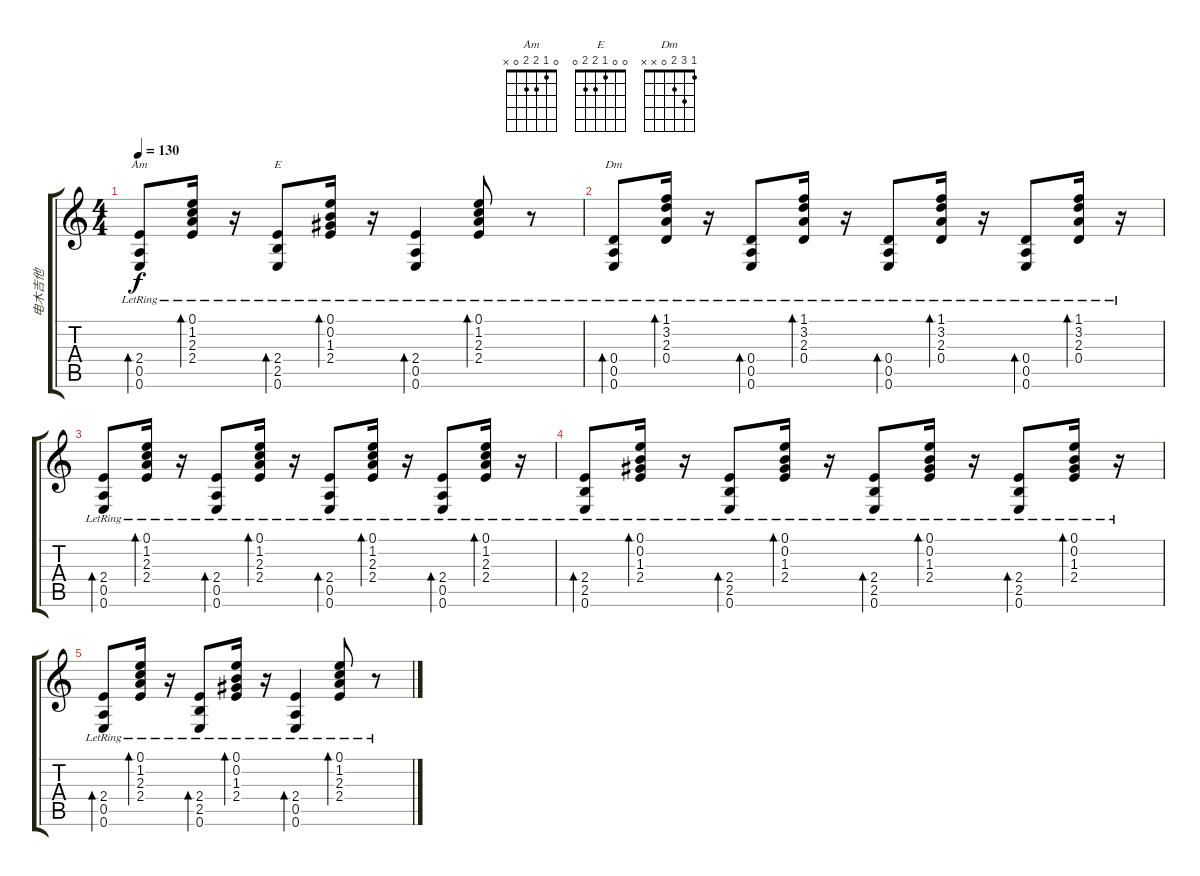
\track ("电木吉他" "电木吉他") {instrument acousticguitarsteel}
\staff {score tabs}
\tuning (E4 B3 G3 D3 A2 E2) {hide}
\chord ("Am" 0 1 2 2 0 x)
\chord ("E" 0 0 1 2 2 0)
\chord ("Dm" 1 3 2 0 x x)
\ts (4 4)
\tempo 130
\clef g2
\ks c
(2.4{lr} 0.5{lr} 0.6{lr}).8{bd 240 ch "Am" dy f} (0.1{lr} 1.2{lr} 2.3{lr} 2.4{lr}).16{bd 120} r.16 (2.4{lr} 2.5{lr} 0.6{lr}).8{bd 240 ch "E"} (0.1{lr} 0.2{lr} 1.3{lr} 2.4{lr}).16{bd 120} r.16 (2.4{lr} 0.5{lr} 0.6{lr}).4{bd 480} (0.1{lr} 1.2{lr} 2.3{lr} 2.4{lr}).8{bd 240} r.8 |
(0.4{lr} 0.5{lr} 0.6{lr}).8{bd 240 ch "Dm"} (1.1{lr} 3.2{lr} 2.3{lr} 0.4{lr}).16{bd 120} r.16 (0.4{lr} 0.5{lr} 0.6{lr}).8{bd 240} (1.1{lr} 3.2{lr} 2.3{lr} 0.4{lr}).16{bd 120} r.16 (0.4{lr} 0.5{lr} 0.6{lr}).8{bd 240} (1.1{lr} 3.2{lr} 2.3{lr} 0.4{lr}).16{bd 120} r.16 (0.4{lr} 0.5{lr} 0.6{lr}).8{bd 240} (1.1{lr} 3.2{lr} 2.3{lr} 0.4{lr}).16{bd 120} r.16 |
(2.4{lr} 0.5{lr} 0.6{lr}).8{bd 240} (0.1{lr} 1.2{lr} 2.3{lr} 2.4{lr}).16{bd 120} r.16 (2.4{lr} 0.5{lr} 0.6{lr}).8{bd 240} (0.1{lr} 1.2{lr} 2.3{lr} 2.4{lr}).16{bd 120} r.16 (2.4{lr} 0.5{lr} 0.6{lr}).8{bd 240} (0.1{lr} 1.2{lr} 2.3{lr} 2.4{lr}).16{bd 120} r.16 (2.4{lr} 0.5{lr} 0.6{lr}).8{bd 240} (0.1{lr} 1.2{lr} 2.3{lr} 2.4{lr}).16{bd 120} r.16 |
(2.4{lr} 2.5{lr} 0.6{lr}).8{bd 240} (0.1{lr} 0.2{lr} 1.3{lr} 2.4{lr}).16{bd 120} r.16 (2.4{lr} 2.5{lr} 0.6{lr}).8{bd 240} (0.1{lr} 0.2{lr} 1.3{lr} 2.4{lr}).16{bd 120} r.16 (2.4{lr} 2.5{lr} 0.6{lr}).8{bd 240} (0.1{lr} 0.2{lr} 1.3{lr} 2.4{lr}).16{bd 120} r.16 (2.4{lr} 2.5{lr} 0.6{lr}).8{bd 240} (0.1{lr} 0.2{lr} 1.3{lr} 2.4{lr}).16{bd 120} r.16 |
(2.4{lr} 0.5{lr} 0.6{lr}).8{bd 240} (0.1{lr} 1.2{lr} 2.3{lr} 2.4{lr}).16{bd 120} r.16 (2.4{lr} 2.5{lr} 0.6{lr}).8{bd 240} (0.1{lr} 0.2{lr} 1.3{lr} 2.4{lr}).16{bd 120} r.16 (2.4{lr} 0.5{lr} 0.6{lr}).4{bd 480} (0.1{lr} 1.2{lr} 2.3{lr} 2.4{lr}).8{bd 240} r.8
